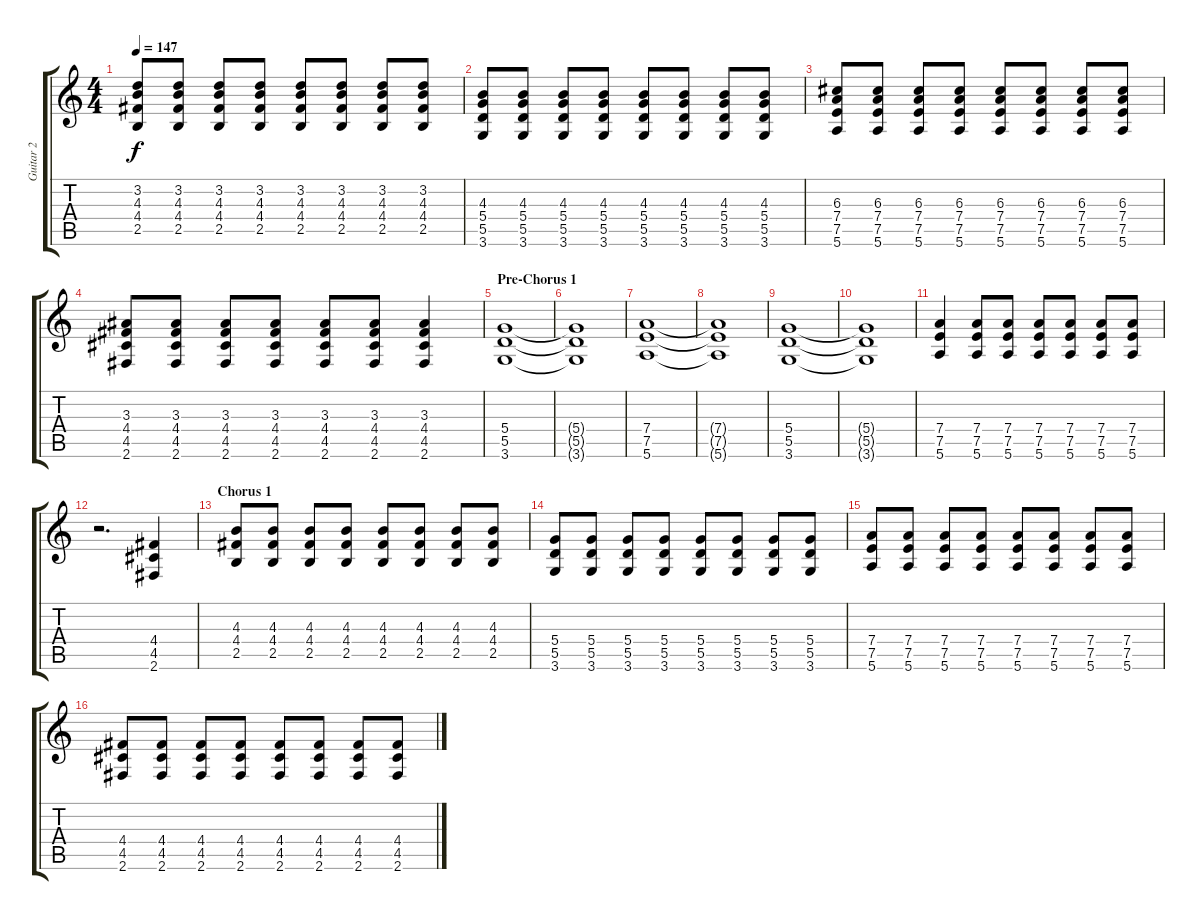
\track ("Guitar 2" "Guitar 2") {instrument distortionguitar}
\staff {score tabs}
\tuning (E4 B3 G3 D3 A2 E2) {hide}
\ts (4 4)
\tempo 147
\clef g2
\ks c
(3.2 4.3 4.4 2.5).8{dy f volume 10 instrument distortionguitar} (3.2 4.3 4.4 2.5).8 (3.2 4.3 4.4 2.5).8 (3.2 4.3 4.4 2.5).8 (3.2 4.3 4.4 2.5).8 (3.2 4.3 4.4 2.5).8 (3.2 4.3 4.4 2.5).8 (3.2 4.3 4.4 2.5).8 |
(4.3 5.4 5.5 3.6).8 (4.3 5.4 5.5 3.6).8 (4.3 5.4 5.5 3.6).8 (4.3 5.4 5.5 3.6).8 (4.3 5.4 5.5 3.6).8 (4.3 5.4 5.5 3.6).8 (4.3 5.4 5.5 3.6).8 (4.3 5.4 5.5 3.6).8 |
(6.3 7.4 7.5 5.6).8 (6.3 7.4 7.5 5.6).8 (6.3 7.4 7.5 5.6).8 (6.3 7.4 7.5 5.6).8 (6.3 7.4 7.5 5.6).8 (6.3 7.4 7.5 5.6).8 (6.3 7.4 7.5 5.6).8 (6.3 7.4 7.5 5.6).8 |
(3.3 4.4 4.5 2.6).8 (3.3 4.4 4.5 2.6).8 (3.3 4.4 4.5 2.6).8 (3.3 4.4 4.5 2.6).8 (3.3 4.4 4.5 2.6).8 (3.3 4.4 4.5 2.6).8 (3.3 4.4 4.5 2.6).4 |
\section ("" "Pre-Chorus 1")
(5.4 5.5 3.6).1{volume 12} |
(5.4{t} 5.5{t} 3.6{t}).1 |
(7.4 7.5 5.6).1 |
(7.4{t} 7.5{t} 5.6{t}).1 |
(5.4 5.5 3.6).1 |
(5.4{t} 5.5{t} 3.6{t}).1 |
(7.4 7.5 5.6).4 (7.4 7.5 5.6).8 (7.4 7.5 5.6).8 (7.4 7.5 5.6).8 (7.4 7.5 5.6).8 (7.4 7.5 5.6).8 (7.4 7.5 5.6).8 |
r.2{d} (4.4 4.5 2.6).4 |
\section ("" "Chorus 1")
(4.3 4.4 2.5).8 (4.3 4.4 2.5).8 (4.3 4.4 2.5).8 (4.3 4.4 2.5).8 (4.3 4.4 2.5).8 (4.3 4.4 2.5).8 (4.3 4.4 2.5).8 (4.3 4.4 2.5).8 |
(5.4 5.5 3.6).8 (5.4 5.5 3.6).8 (5.4 5.5 3.6).8 (5.4 5.5 3.6).8 (5.4 5.5 3.6).8 (5.4 5.5 3.6).8 (5.4 5.5 3.6).8 (5.4 5.5 3.6).8 |
(7.4 7.5 5.6).8 (7.4 7.5 5.6).8 (7.4 7.5 5.6).8 (7.4 7.5 5.6).8 (7.4 7.5 5.6).8 (7.4 7.5 5.6).8 (7.4 7.5 5.6).8 (7.4 7.5 5.6).8 |
(4.4 4.5 2.6).8 (4.4 4.5 2.6).8 (4.4 4.5 2.6).8 (4.4 4.5 2.6).8 (4.4 4.5 2.6).8 (4.4 4.5 2.6).8 (4.4 4.5 2.6).8 (4.4 4.5 2.6).8
